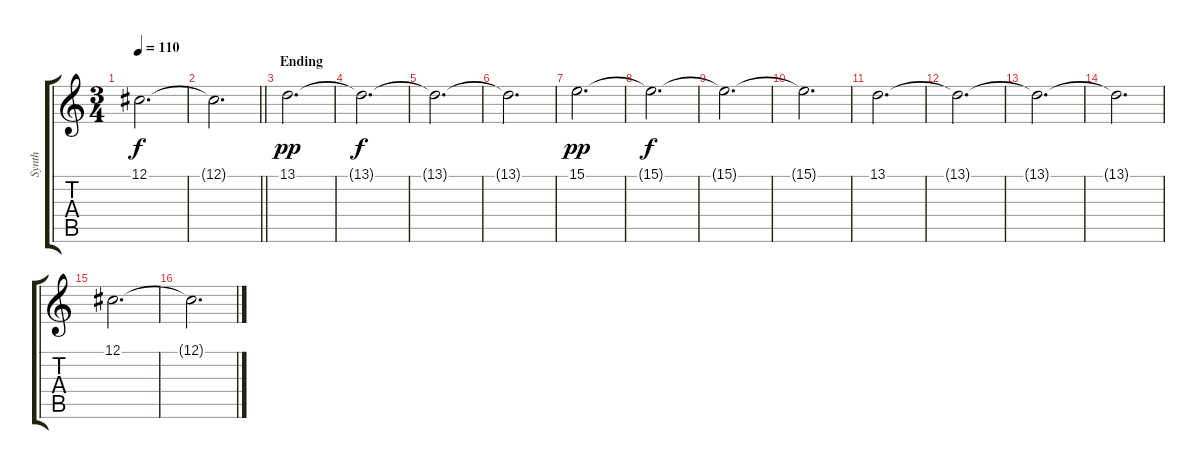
\track ("Synth" "Synth") {instrument lead8bassandlead}
\staff {score tabs}
\tuning (Db4 Ab3 E3 B2 Gb2 B1) {hide}
\ts (3 4)
\tempo 110
\clef g2
\ks c
12.1{t}.2{d dy f} |
\barLineRight lightlight
12.1{t}.2{d} |
\section ("" "Ending")
13.1.2{d dy pp} |
13.1{t}.2{d dy f} |
13.1{t}.2{d} |
13.1{t}.2{d} |
15.1.2{d dy pp} |
15.1{t}.2{d dy f} |
15.1{t}.2{d} |
15.1{t}.2{d} |
13.1.2{d} |
13.1{t}.2{d} |
13.1{t}.2{d} |
13.1{t}.2{d} |
12.1.2{d} |
12.1{t}.2{d}
